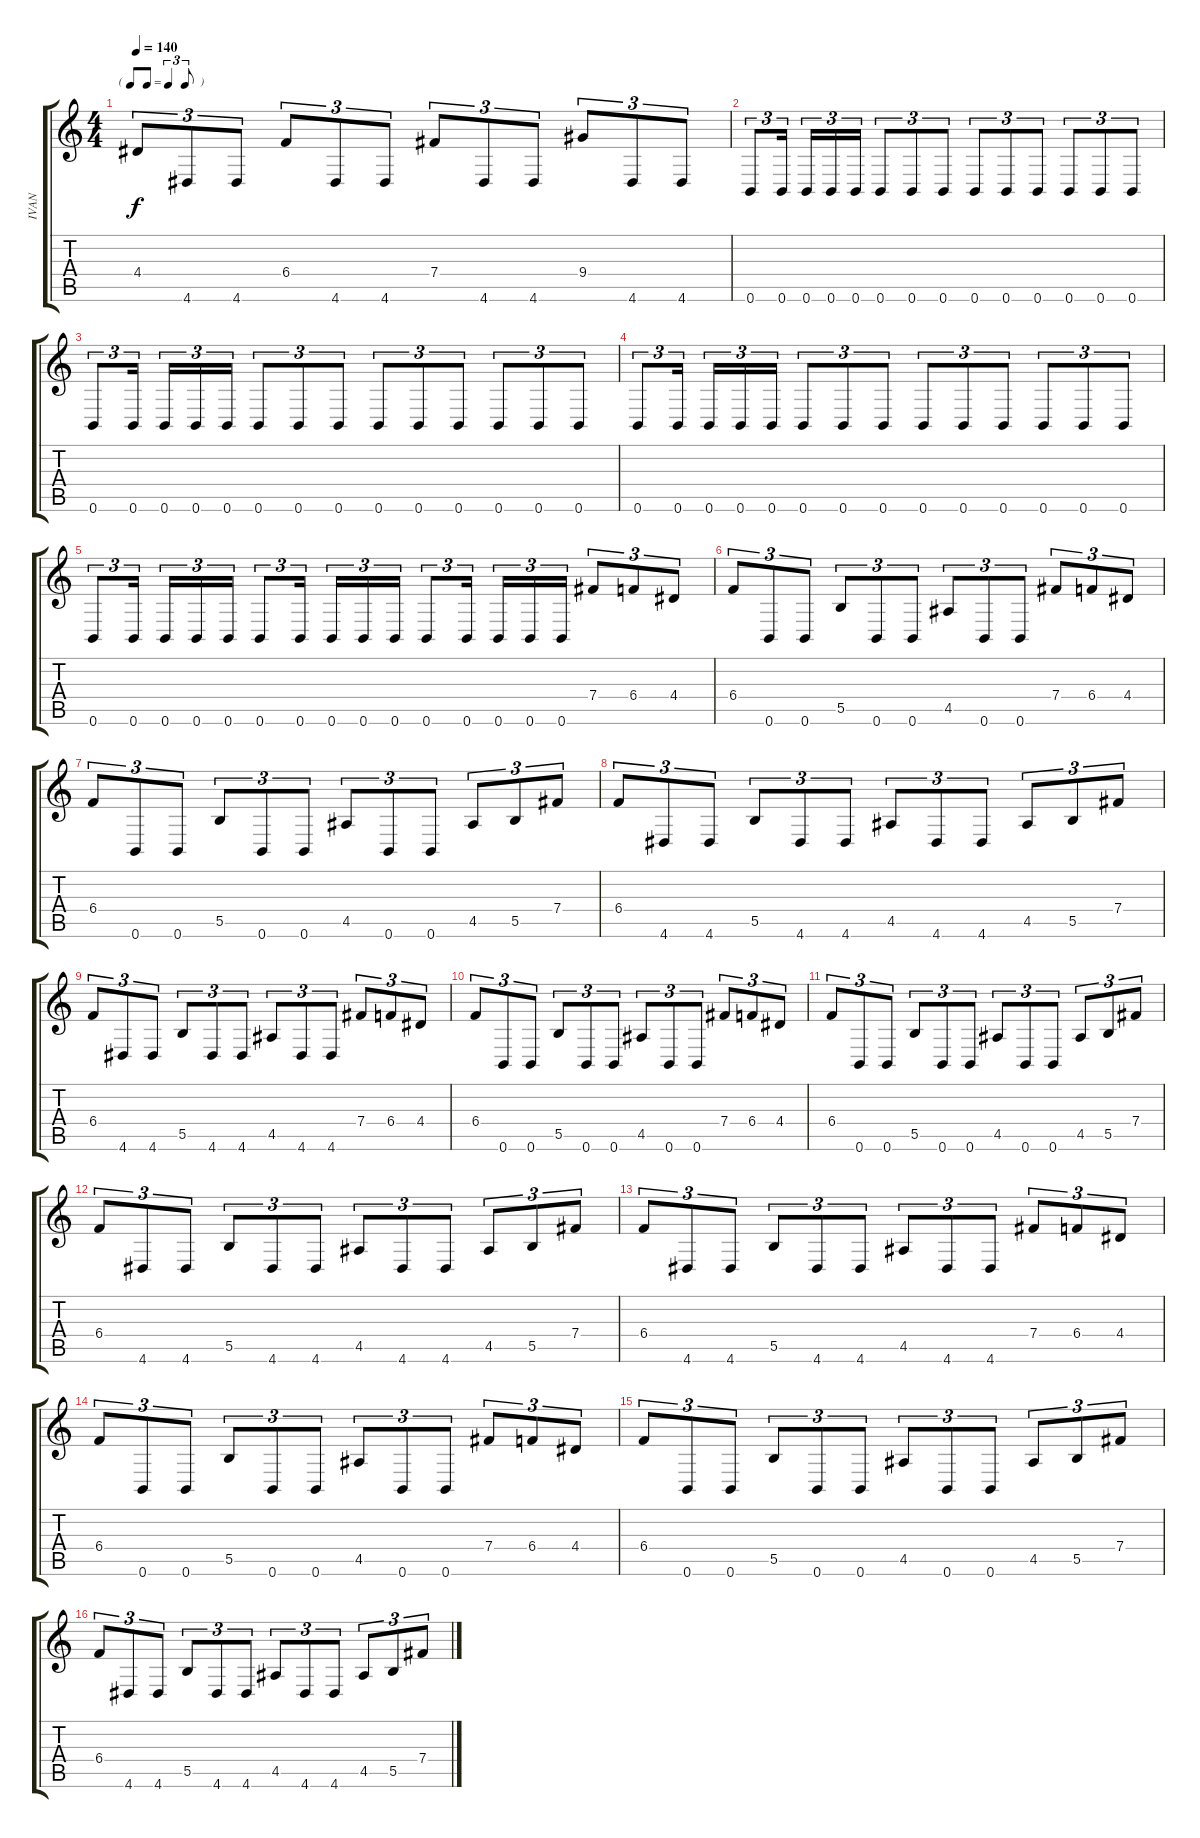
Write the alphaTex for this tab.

\track ("IVAN" "IVAN") {instrument distortionguitar}
\staff {score tabs}
\tuning (Db4 Ab3 E3 B2 Gb2 B1) {hide}
\ts (4 4)
\tf triplet8th
\tempo 140
\clef g2
\ks c
4.4.8{tu (3 2) dy f} 4.6.8{tu (3 2)} 4.6.8{tu (3 2)} 6.4.8{tu (3 2)} 4.6.8{tu (3 2)} 4.6.8{tu (3 2)} 7.4.8{tu (3 2)} 4.6.8{tu (3 2)} 4.6.8{tu (3 2)} 9.4.8{tu (3 2)} 4.6.8{tu (3 2)} 4.6.8{tu (3 2)} |
0.6.8{tu (3 2)} 0.6.16{tu (3 2)} 0.6.16{tu (3 2)} 0.6.16{tu (3 2)} 0.6.16{tu (3 2)} 0.6.8{tu (3 2)} 0.6.8{tu (3 2)} 0.6.8{tu (3 2)} 0.6.8{tu (3 2)} 0.6.8{tu (3 2)} 0.6.8{tu (3 2)} 0.6.8{tu (3 2)} 0.6.8{tu (3 2)} 0.6.8{tu (3 2)} |
0.6.8{tu (3 2)} 0.6.16{tu (3 2)} 0.6.16{tu (3 2)} 0.6.16{tu (3 2)} 0.6.16{tu (3 2)} 0.6.8{tu (3 2)} 0.6.8{tu (3 2)} 0.6.8{tu (3 2)} 0.6.8{tu (3 2)} 0.6.8{tu (3 2)} 0.6.8{tu (3 2)} 0.6.8{tu (3 2)} 0.6.8{tu (3 2)} 0.6.8{tu (3 2)} |
0.6.8{tu (3 2)} 0.6.16{tu (3 2)} 0.6.16{tu (3 2)} 0.6.16{tu (3 2)} 0.6.16{tu (3 2)} 0.6.8{tu (3 2)} 0.6.8{tu (3 2)} 0.6.8{tu (3 2)} 0.6.8{tu (3 2)} 0.6.8{tu (3 2)} 0.6.8{tu (3 2)} 0.6.8{tu (3 2)} 0.6.8{tu (3 2)} 0.6.8{tu (3 2)} |
0.6.8{tu (3 2)} 0.6.16{tu (3 2)} 0.6.16{tu (3 2)} 0.6.16{tu (3 2)} 0.6.16{tu (3 2)} 0.6.8{tu (3 2)} 0.6.16{tu (3 2)} 0.6.16{tu (3 2)} 0.6.16{tu (3 2)} 0.6.16{tu (3 2)} 0.6.8{tu (3 2)} 0.6.16{tu (3 2)} 0.6.16{tu (3 2)} 0.6.16{tu (3 2)} 0.6.16{tu (3 2)} 7.4.8{tu (3 2)} 6.4.8{tu (3 2)} 4.4.8{tu (3 2)} |
6.4.8{tu (3 2)} 0.6.8{tu (3 2)} 0.6.8{tu (3 2)} 5.5.8{tu (3 2)} 0.6.8{tu (3 2)} 0.6.8{tu (3 2)} 4.5.8{tu (3 2)} 0.6.8{tu (3 2)} 0.6.8{tu (3 2)} 7.4.8{tu (3 2)} 6.4.8{tu (3 2)} 4.4.8{tu (3 2)} |
6.4.8{tu (3 2)} 0.6.8{tu (3 2)} 0.6.8{tu (3 2)} 5.5.8{tu (3 2)} 0.6.8{tu (3 2)} 0.6.8{tu (3 2)} 4.5.8{tu (3 2)} 0.6.8{tu (3 2)} 0.6.8{tu (3 2)} 4.5.8{tu (3 2)} 5.5.8{tu (3 2)} 7.4.8{tu (3 2)} |
6.4.8{tu (3 2)} 4.6.8{tu (3 2)} 4.6.8{tu (3 2)} 5.5.8{tu (3 2)} 4.6.8{tu (3 2)} 4.6.8{tu (3 2)} 4.5.8{tu (3 2)} 4.6.8{tu (3 2)} 4.6.8{tu (3 2)} 4.5.8{tu (3 2)} 5.5.8{tu (3 2)} 7.4.8{tu (3 2)} |
6.4.8{tu (3 2)} 4.6.8{tu (3 2)} 4.6.8{tu (3 2)} 5.5.8{tu (3 2)} 4.6.8{tu (3 2)} 4.6.8{tu (3 2)} 4.5.8{tu (3 2)} 4.6.8{tu (3 2)} 4.6.8{tu (3 2)} 7.4.8{tu (3 2)} 6.4.8{tu (3 2)} 4.4.8{tu (3 2)} |
6.4.8{tu (3 2)} 0.6.8{tu (3 2)} 0.6.8{tu (3 2)} 5.5.8{tu (3 2)} 0.6.8{tu (3 2)} 0.6.8{tu (3 2)} 4.5.8{tu (3 2)} 0.6.8{tu (3 2)} 0.6.8{tu (3 2)} 7.4.8{tu (3 2)} 6.4.8{tu (3 2)} 4.4.8{tu (3 2)} |
6.4.8{tu (3 2)} 0.6.8{tu (3 2)} 0.6.8{tu (3 2)} 5.5.8{tu (3 2)} 0.6.8{tu (3 2)} 0.6.8{tu (3 2)} 4.5.8{tu (3 2)} 0.6.8{tu (3 2)} 0.6.8{tu (3 2)} 4.5.8{tu (3 2)} 5.5.8{tu (3 2)} 7.4.8{tu (3 2)} |
6.4.8{tu (3 2)} 4.6.8{tu (3 2)} 4.6.8{tu (3 2)} 5.5.8{tu (3 2)} 4.6.8{tu (3 2)} 4.6.8{tu (3 2)} 4.5.8{tu (3 2)} 4.6.8{tu (3 2)} 4.6.8{tu (3 2)} 4.5.8{tu (3 2)} 5.5.8{tu (3 2)} 7.4.8{tu (3 2)} |
6.4.8{tu (3 2)} 4.6.8{tu (3 2)} 4.6.8{tu (3 2)} 5.5.8{tu (3 2)} 4.6.8{tu (3 2)} 4.6.8{tu (3 2)} 4.5.8{tu (3 2)} 4.6.8{tu (3 2)} 4.6.8{tu (3 2)} 7.4.8{tu (3 2)} 6.4.8{tu (3 2)} 4.4.8{tu (3 2)} |
6.4.8{tu (3 2)} 0.6.8{tu (3 2)} 0.6.8{tu (3 2)} 5.5.8{tu (3 2)} 0.6.8{tu (3 2)} 0.6.8{tu (3 2)} 4.5.8{tu (3 2)} 0.6.8{tu (3 2)} 0.6.8{tu (3 2)} 7.4.8{tu (3 2)} 6.4.8{tu (3 2)} 4.4.8{tu (3 2)} |
6.4.8{tu (3 2)} 0.6.8{tu (3 2)} 0.6.8{tu (3 2)} 5.5.8{tu (3 2)} 0.6.8{tu (3 2)} 0.6.8{tu (3 2)} 4.5.8{tu (3 2)} 0.6.8{tu (3 2)} 0.6.8{tu (3 2)} 4.5.8{tu (3 2)} 5.5.8{tu (3 2)} 7.4.8{tu (3 2)} |
6.4.8{tu (3 2)} 4.6.8{tu (3 2)} 4.6.8{tu (3 2)} 5.5.8{tu (3 2)} 4.6.8{tu (3 2)} 4.6.8{tu (3 2)} 4.5.8{tu (3 2)} 4.6.8{tu (3 2)} 4.6.8{tu (3 2)} 4.5.8{tu (3 2)} 5.5.8{tu (3 2)} 7.4.8{tu (3 2)}
